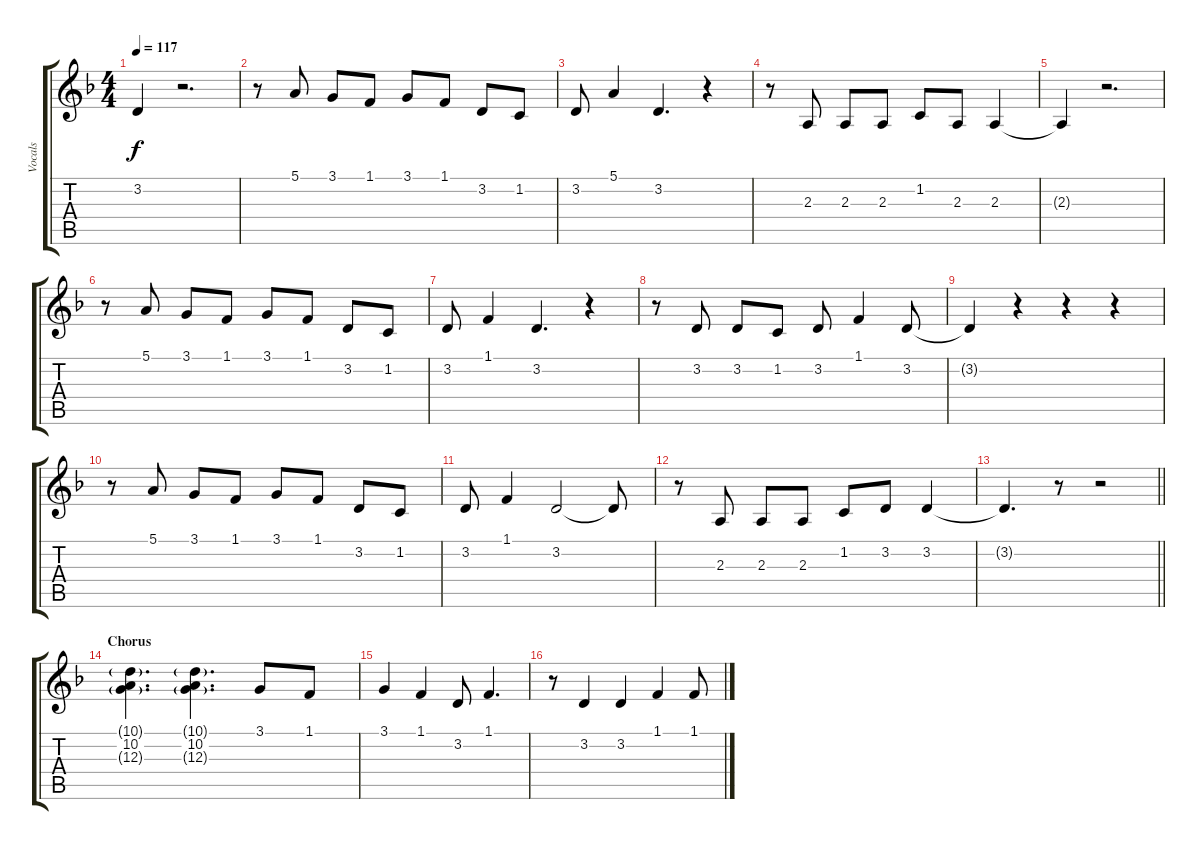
\track ("Vocals" "Vocals") {instrument choiraahs}
\staff {score tabs}
\tuning (E4 B3 G3 D3 A2 E2) {hide}
\ts (4 4)
\tempo 117
\clef g2
\ks f
3.2{t}.4{dy f} r.2{d} |
r.8 5.1.8 3.1.8 1.1.8 3.1.8 1.1.8 3.2.8 1.2.8 |
3.2.8 5.1.4 3.2.4{d} r.4 |
r.8 2.3.8 2.3.8 2.3.8 1.2.8 2.3.8 2.3.4 |
2.3{t}.4 r.2{d} |
r.8 5.1.8 3.1.8 1.1.8 3.1.8 1.1.8 3.2.8 1.2.8 |
3.2.8 1.1.4 3.2.4{d} r.4 |
r.8 3.2.8 3.2.8 1.2.8 3.2.8 1.1.4 3.2.8 |
3.2{t}.4 r.4 r.4 r.4 |
r.8 5.1.8 3.1.8 1.1.8 3.1.8 1.1.8 3.2.8 1.2.8 |
3.2.8 1.1.4 3.2.2 3.2{t}.8 |
r.8 2.3.8 2.3.8 2.3.8 1.2.8 3.2.8 3.2.4 |
\barLineRight lightlight
3.2{t}.4{d} r.8 r.2 |
\section ("" "Chorus")
(10.1{g} 10.2 12.3{g}).4{d} (10.1{g} 10.2 12.3{g}).4{d} 3.1.8 1.1.8 |
3.1.4 1.1.4 3.2.8 1.1.4{d} |
r.8 3.2.4 3.2.4 1.1.4 1.1.8
